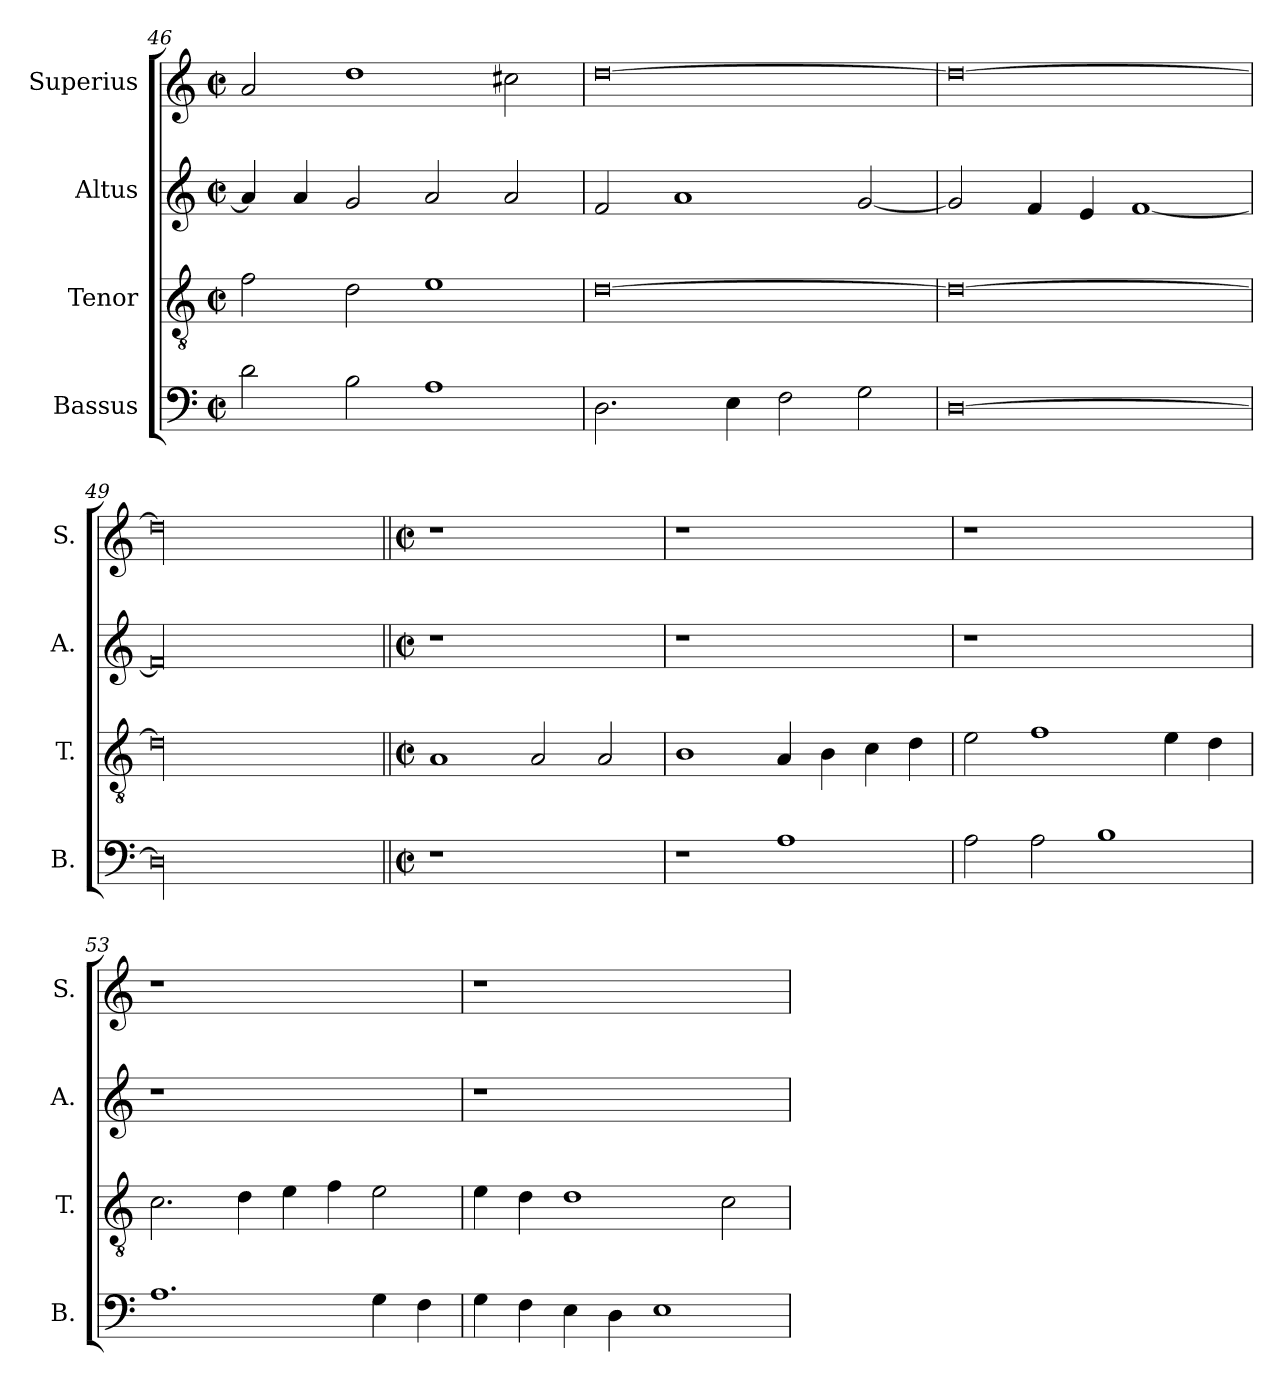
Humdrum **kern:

**kern	**kern	**kern	**kern
*part4	*part3	*part2	*part1
*staff4	*staff3	*staff2	*staff1
*I"Bassus	*I"Tenor	*I"Altus	*I"Superius
*I'B.	*I'T.	*I'A.	*I'S.
*clefF4	*clefGv2	*clefG2	*clefG2
*	*ITrd7c12	*	*
*k[]	*k[]	*k[]	*k[]
*C:	*C:	*C:	*C:
*M2/2	*M2/2	*M2/2	*M2/2
*met(c|)	*met(c|)	*met(c|)	*met(c|)
=46	=46	=46	=46
2di\	2Fi\	4ai/]	2ai/
.	.	4ai/	.
2Bi\	2Di\	2gi/	1ddi
1Ai	1Ei	2ai/	.
.	.	2ai/	2cc#Xi\
!!LO:LB:g=z
=47	=47	=47	=47
2.Di\	[>0Di	2fi/	[>0ddi
.	.	1ai	.
4Ei\	.	.	.
2Fi\	.	.	.
2Gi\	.	[<2gi/	.
=48	=48	=48	=48
[>0Di	0Di_>	2gi/]	0ddi_>
.	.	4fi/	.
.	.	4ei/	.
.	.	[<1fi	.
=49	=49	=49	=49
00Di]	00Di]	00fi]	00ddi]
!!LO:LB:g=z
=50||	=50||	=50||	=50||
*M2/2	*M2/2	*M2/2	*M2/2
*met(c|)	*met(c|)	*met(c|)	*met(c|)
!LO:N:vis=1	!	!LO:N:vis=1	!LO:N:vis=1
1r	1AAi	1r	1r
1ryy	2AAi/	1ryy	1ryy
.	2AAi/	.	.
=51	=51	=51	=51
!	!	!LO:N:vis=1	!LO:N:vis=1
1r	1BBi	1r	1r
1Ai	4AAi/	1ryy	1ryy
.	4BBi\	.	.
.	4Ci\	.	.
.	4Di\	.	.
=52	=52	=52	=52
!	!	!LO:N:vis=1	!LO:N:vis=1
2Ai\	2Ei\	1r	1r
2Ai\	1Fi	.	.
1Bi	.	1ryy	1ryy
.	4Ei\	.	.
.	4Di\	.	.
=53	=53	=53	=53
!	!	!LO:N:vis=1	!LO:N:vis=1
1.Ai	2.Ci\	1r	1r
.	4Di\	.	.
.	4Ei\	1ryy	1ryy
.	4Fi\	.	.
4Gi\	2Ei\	.	.
4Fi\	.	.	.
=54	=54	=54	=54
!	!	!LO:N:vis=1	!LO:N:vis=1
4Gi\	4Ei\	1r	1r
4Fi\	4Di\	.	.
4Ei\	1Di	.	.
4Di\	.	.	.
1Ei	.	1ryy	1ryy
.	2Ci\	.	.
=	=	=	=
*-	*-	*-	*-
